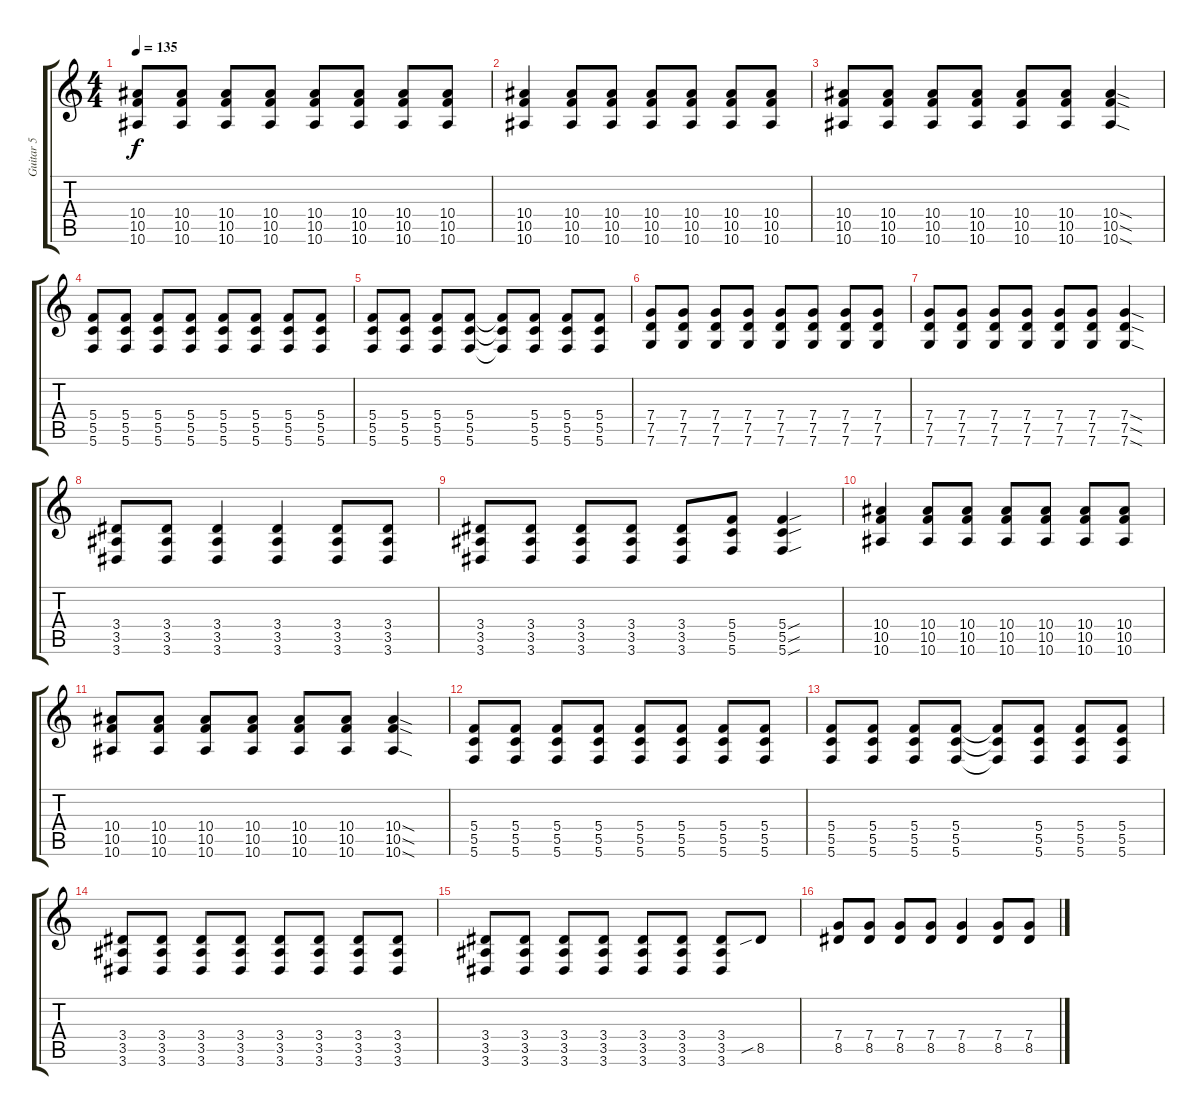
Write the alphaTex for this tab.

\track ("Guitar 5" "Guitar 5") {instrument distortionguitar}
\staff {score tabs}
\tuning (D4 A3 F3 C3 G2 C2) {hide}
\ts (4 4)
\tempo 135
\clef g2
\ks c
(10.4 10.5 10.6).8{dy f} (10.4 10.5 10.6).8 (10.4 10.5 10.6).8 (10.4 10.5 10.6).8 (10.4 10.5 10.6).8 (10.4 10.5 10.6).8 (10.4 10.5 10.6).8 (10.4 10.5 10.6).8 |
(10.4 10.5 10.6).4 (10.4 10.5 10.6).8 (10.4 10.5 10.6).8 (10.4 10.5 10.6).8 (10.4 10.5 10.6).8 (10.4 10.5 10.6).8 (10.4 10.5 10.6).8 |
(10.4 10.5 10.6).8 (10.4 10.5 10.6).8 (10.4 10.5 10.6).8 (10.4 10.5 10.6).8 (10.4 10.5 10.6).8 (10.4 10.5 10.6).8 (10.4{sod} 10.5{sod} 10.6{sod}).4 |
(5.4 5.5 5.6).8 (5.4 5.5 5.6).8 (5.4 5.5 5.6).8 (5.4 5.5 5.6).8 (5.4 5.5 5.6).8 (5.4 5.5 5.6).8 (5.4 5.5 5.6).8 (5.4 5.5 5.6).8 |
(5.4 5.5 5.6).8 (5.4 5.5 5.6).8 (5.4 5.5 5.6).8 (5.4 5.5 5.6).8 (5.4{t} 5.5{t} 5.6{t}).8 (5.4 5.5 5.6).8 (5.4 5.5 5.6).8 (5.4 5.5 5.6).8 |
(7.4 7.5 7.6).8 (7.4 7.5 7.6).8 (7.4 7.5 7.6).8 (7.4 7.5 7.6).8 (7.4 7.5 7.6).8 (7.4 7.5 7.6).8 (7.4 7.5 7.6).8 (7.4 7.5 7.6).8 |
(7.4 7.5 7.6).8 (7.4 7.5 7.6).8 (7.4 7.5 7.6).8 (7.4 7.5 7.6).8 (7.4 7.5 7.6).8 (7.4 7.5 7.6).8 (7.4{sod} 7.5{sod} 7.6{sod}).4 |
(3.4 3.5 3.6).8 (3.4 3.5 3.6).8 (3.4 3.5 3.6).4 (3.4 3.5 3.6).4 (3.4 3.5 3.6).8 (3.4 3.5 3.6).8 |
(3.4 3.5 3.6).8 (3.4 3.5 3.6).8 (3.4 3.5 3.6).8 (3.4 3.5 3.6).8 (3.4 3.5 3.6).8 (5.4 5.5 5.6).8 (5.4{sou} 5.5{sou} 5.6{sou}).4 |
(10.4 10.5 10.6).4 (10.4 10.5 10.6).8 (10.4 10.5 10.6).8 (10.4 10.5 10.6).8 (10.4 10.5 10.6).8 (10.4 10.5 10.6).8 (10.4 10.5 10.6).8 |
(10.4 10.5 10.6).8 (10.4 10.5 10.6).8 (10.4 10.5 10.6).8 (10.4 10.5 10.6).8 (10.4 10.5 10.6).8 (10.4 10.5 10.6).8 (10.4{sod} 10.5{sod} 10.6{sod}).4 |
(5.4 5.5 5.6).8 (5.4 5.5 5.6).8 (5.4 5.5 5.6).8 (5.4 5.5 5.6).8 (5.4 5.5 5.6).8 (5.4 5.5 5.6).8 (5.4 5.5 5.6).8 (5.4 5.5 5.6).8 |
(5.4 5.5 5.6).8 (5.4 5.5 5.6).8 (5.4 5.5 5.6).8 (5.4 5.5 5.6).8 (5.4{t} 5.5{t} 5.6{t}).8 (5.4 5.5 5.6).8 (5.4 5.5 5.6).8 (5.4 5.5 5.6).8 |
(3.4 3.5 3.6).8 (3.4 3.5 3.6).8 (3.4 3.5 3.6).8 (3.4 3.5 3.6).8 (3.4 3.5 3.6).8 (3.4 3.5 3.6).8 (3.4 3.5 3.6).8 (3.4 3.5 3.6).8 |
(3.4 3.5 3.6).8 (3.4 3.5 3.6).8 (3.4 3.5 3.6).8 (3.4 3.5 3.6).8 (3.4 3.5 3.6).8 (3.4 3.5 3.6).8 (3.4 3.5 3.6).8 8.5{sib}.8 |
(7.4 8.5).8 (7.4 8.5).8 (7.4 8.5).8 (7.4 8.5).8 (7.4 8.5).4 (7.4 8.5).8 (7.4 8.5).8
